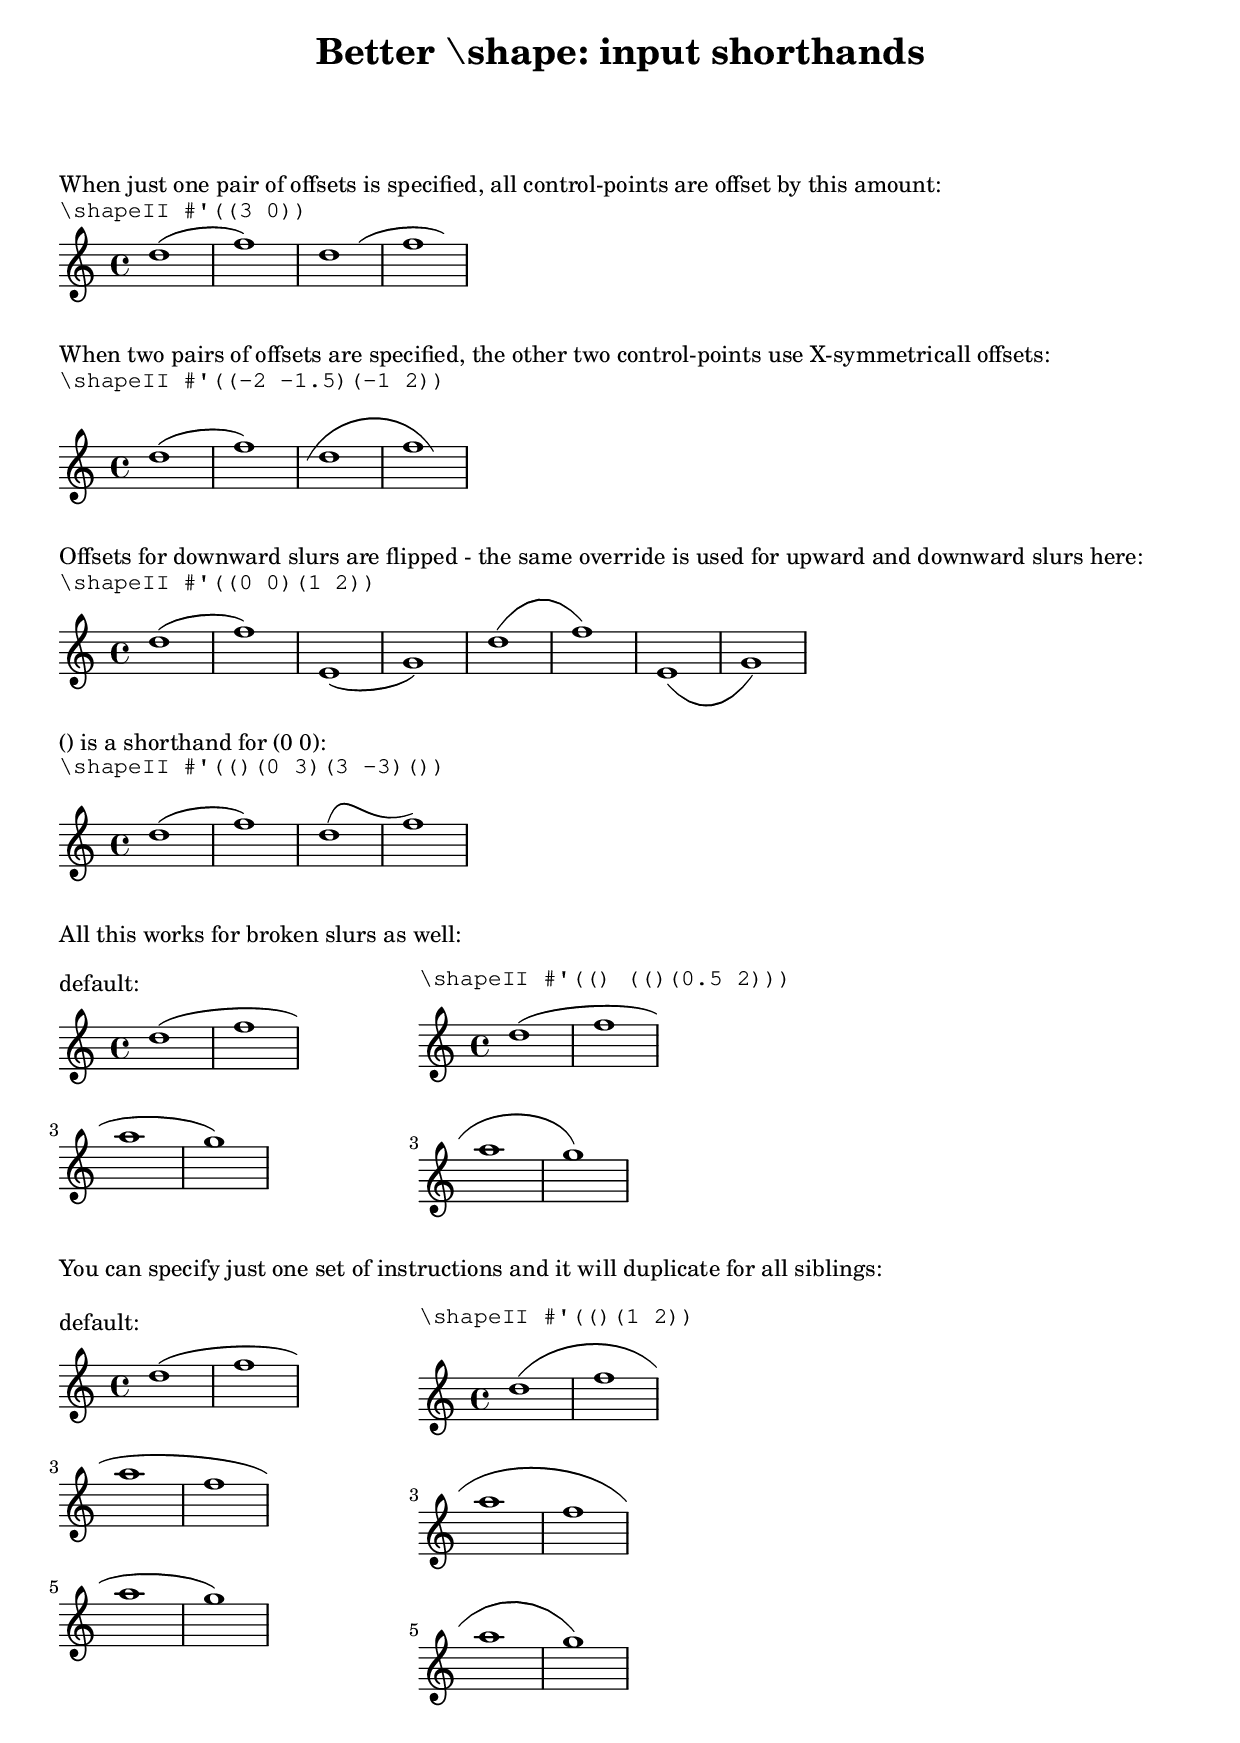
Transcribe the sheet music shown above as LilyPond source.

\version "2.17.26"

\header {
  snippet-title = "Improved \shape"
  snippet-author = "Janek Warchoł, David Nalesnik"
  snippet-source = ""
  snippet-description = \markup {

  }
  % add comma-separated tags to make searching more effective:
  tags = "slurs, ties, bezier curves, shape"
  % is this snippet ready?  See meta/status-values.md
  status = "working, unfinished"
}

#(define (single-point-spec? x)
   (or (number-pair? x)
       (and (not (null? x))
            (number? (car x)))))

shapeII =
#(define-music-function (parser location all-offsets item)
   (list? symbol-list-or-music?)
   (_i "TODO: write description when finished")
   (define (shape-curve grob)
     (let* ((orig (ly:grob-original grob))
            (siblings (if (ly:spanner? grob)
                          (ly:spanner-broken-into orig) '()))
            (total-found (length siblings))
            (get-cpts (assoc-get 'control-points
                        (reverse (ly:grob-basic-properties grob))))
            (default-cpts (get-cpts grob))
            (slur-dir (ly:grob-property grob 'direction)))

       (define (handle-one-sibling offsets)
         ;; 'offsets' is a set of instructions for one sibling.

         (define (is-null-spec? x)
           (eq? '() x))

         (define (is-simple-offset-spec? x)
           (number-pair? x))
         ;; simple offset, the same as \shape was using till now:
         (define (simple-offset x y)
           (cons (+ (car x) (car y))
             (+ (cdr x) (cdr y))))

         (define (is-smart-offset-spec? x)
           (and (list? x)
                (every number? x)))
         ;; flip offset values for right points and downward slurs:
         (define (smart-offset x y i)
           (cons (+ (car x)(* i (first y)))
             (+ (cdr x) (* slur-dir (second y)))))

         (define (handle-one-ctrpt dflt spec idx)
           (cond ((is-null-spec? spec) dflt)
             ((is-simple-offset-spec? spec)(simple-offset dflt spec))
             ((is-smart-offset-spec? spec)(smart-offset dflt spec idx))
             (else (display "Error: unknown specification type"))))

         ;; make \shape #'((foo)) equivalent to \shape #'((foo foo foo foo))
         ;; and \shape #'((foo bar)) to \shape #'((foo bar bar foo)):
         (set! offsets
               (cond
                ((= 1 (length offsets))
                 (make-list 4 (car offsets)))
                ((= 2 (length offsets))
                 (list (first offsets)
                   (second offsets)
                   (second offsets)
                   (first offsets)))
                (else offsets)))

         (if (null? offsets)
             default-cpts
             (map (lambda (x y z)
                    (handle-one-ctrpt x y z))
               ;; the last list is for indicating whether we're modifying
               ;; a control-point on the left or on the right:
               default-cpts offsets '(1 1 -1 -1))))
       ;; ;;;;;;;;;;;;;;;;;;;;;;;;;;;;;;;;;;;; ;;
       ;; end of 'handle-one-sibling' routine. ;;
       ;; ;;;;;;;;;;;;;;;;;;;;;;;;;;;;;;;;;;;; ;;


       (define (helper sibs offs)
         (if (pair? offs)
             (if (eq? (car sibs) grob)
                 (handle-one-sibling (car offs))
                 (helper (cdr sibs) (cdr offs)))
             default-cpts))

       ;; normalize all-offsets, so that it always is a
       ;; list-of-lists-of-single-point-specs.
       (if (or (null? all-offsets)
               (any single-point-spec? all-offsets))
           (set! all-offsets (list all-offsets)))

       ;; if there are more siblings than specifications,
       ;; reuse last specification for remaining siblings.
       (if (> (- total-found (length all-offsets)) 0)
           (append! all-offsets
             (list (last all-offsets))))

       (if (>= total-found 2)
           (helper siblings all-offsets)
           (handle-one-sibling (car all-offsets)))))

   #{ \tweak control-points #shape-curve #item #})


\version "2.17.28"

\paper {
  ragged-right = ##t
  indent = 0
}

\header {
  title = "Better \shape: input shorthands"
}

\markup \vspace #3
\markup {
  When just one pair of offsets is specified,
  all control-points are offset by this amount:
}
\markup \typewriter "\shapeII #'((3 0))"
{
  d''1 ( f'')
  d''1-\shapeII #'((3 . 0)) ( f'')
}

\markup {
  When two pairs of offsets are specified,
  the other two control-points use X-symmetricall offsets:
}
\markup \typewriter "\shapeII #'((-2 -1.5)(-1 2))"
\markup \vspace #0.5
{
  d''1 ( f'')
  d''1-\shapeII #'((-2 -1.5)(-1 2)) ( f'')
}

\markup {
  Offsets for downward slurs are flipped - the same override
  is used for upward and downward slurs here:
}
\markup \typewriter "\shapeII #'((0 0)(1 2))"
{
  d''1 ( f'')
  e'1 ( g')
  d''1-\shapeII #'((0 0)(1 2)) ( f'')
  e'1-\shapeII #'((0 0)(1 2)) ( g')
}

\markup {
  () is a shorthand for (0 0):
}
\markup \typewriter "\shapeII #'(()(0 3)(3 -3)())"
\markup \vspace #0.5
{
  d''1 ( f'')
  d''1-\shapeII #'(()(0 3)(3 -3)()) ( f'')
}

\markup {
  All this works for broken slurs as well:
}
\markup \vspace #0.5
\markup \line {
  \column {
    \vspace #0.2
    default:
    \vspace #0.5
    \score {
      { d''1 ( f'' \break a'' g'') }
      \layout { }
    }
  }
  \hspace #10
  \column {
    \typewriter "\shapeII #'(() (()(0.5 2)))"
    \vspace #0.5
    \score {
      { d''1-\shapeII #'(() (()(0.5 . 2))) ( f'' \break a'' g'') }
      % test for multi-applying one offsets to broken slur
      % { d''1-\shapeII #'(()(0.5 . 2)) ( f'' \break a'' g'') }
      \layout { }
    }
  }
}

\markup \vspace #1
\markup {
  You can specify just one set of instructions and it will duplicate for all siblings:
}
\noPageBreak
\markup \vspace #0.5
\noPageBreak
\markup \line {
  \column {
    \vspace #0.2
    default:
    \vspace #0.5
    \score {
      { d''1 ( f'' \break a'' f'' \break a'' g'') }
      \layout { }
    }
  }
  \hspace #10
  \column {
    \typewriter "\shapeII #'(()(1 2))"
    \vspace #0.5
    \score {
      { d''1-\shapeII #'(()(1 2)) ( f'' \break a'' f'' \break a'' g'') }
      \layout { }
    }
  }
}
